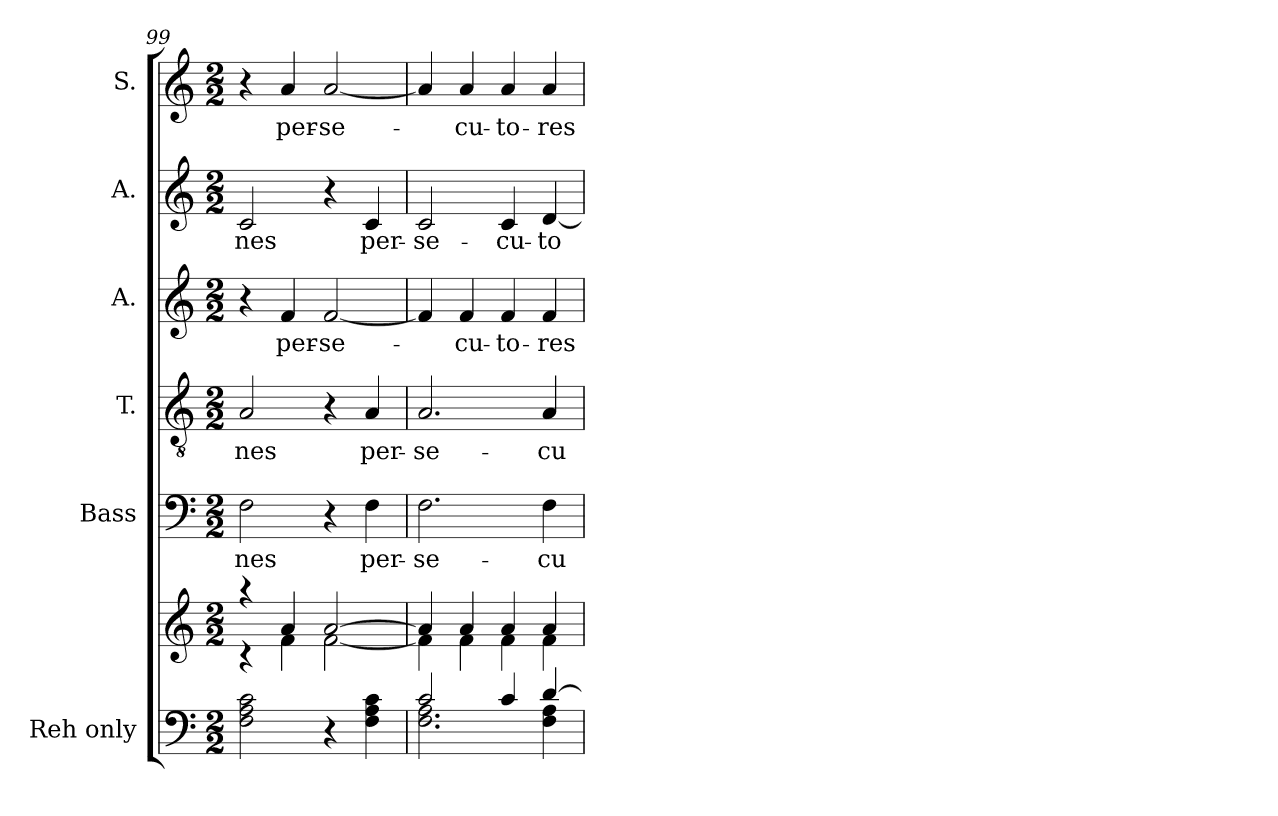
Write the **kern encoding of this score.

**kern	**kern	**kern	**text	**kern	**text	**kern	**text	**kern	**text	**kern	**text
*part6	*part6	*part5	*part5	*part4	*part4	*part3	*part3	*part2	*part2	*part1	*part1
*staff7	*staff6	*staff5	*staff5	*staff4	*staff4	*staff3	*staff3	*staff2	*staff2	*staff1	*staff1
*I"Reh only	*	*I"Bass	*	*I"T.	*	*I"A.	*	*I"A.	*	*I"S.	*
*	*	*I'B.	*	*	*	*	*	*	*	*	*
*clefF4	*clefG2	*clefF4	*	*clefGv2	*	*clefG2	*	*clefG2	*	*clefG2	*
*	*	*	*	*	*	*ITrd7c12	*	*ITrd7c12	*	*	*
*k[]	*k[]	*k[]	*	*k[]	*	*k[]	*	*k[]	*	*k[]	*
*C:	*C:	*C:	*	*C:	*	*C:	*	*C:	*	*C:	*
*M2/2	*M2/2	*M2/2	*	*M2/2	*	*M2/2	*	*M2/2	*	*M2/2	*
=99	=99	=99	=99	=99	=99	=99	=99	=99	=99	=99	=99
*	*^	*	*	*	*	*	*	*	*	*	*
!	!	!	!	!LO:LY:b	!	!LO:LY:b	!	!	!	!LO:LY:b	!	!
2F\ 2A\ 2c\	4raa	4rc	2F\	-nes	2A/	-nes	4r	.	2C/	-nes	4r	.
!	!	!	!	!	!	!	!	!LO:LY:b	!	!	!	!LO:LY:b
.	4a/	4f\	.	.	.	.	4F/	per-	.	.	4a/	per-
!	!	!	!	!	!	!	!	!LO:LY:b	!	!	!	!LO:LY:b
4r	[>2a/	[<2f\	4r	.	4r	.	[<2F/	-se-	4r	.	[<2a/	-se-
!	!	!	!	!LO:LY:b	!	!LO:LY:b	!	!	!	!LO:LY:b	!	!
4F\ 4A\ 4c\	.	.	4F\	per-	4A/	per-	.	.	4C/	per-	.	.
=100	=100	=100	=100	=100	=100	=100	=100	=100	=100	=100	=100	=100
*^	*	*	*	*	*	*	*	*	*	*	*	*
!	!	!	!	!	!LO:LY:b	!	!LO:LY:b	!	!	!	!LO:LY:b	!	!
2c/	2.F\ 2.A\	4a/]	4f\]	2.F\	-se-	2.A/	-se-	4F/]	.	2C/	-se-	4a/]	.
!	!	!	!	!	!	!	!	!	!LO:LY:b	!	!	!	!LO:LY:b
.	.	4a/	4f\	.	.	.	.	4F/	-cu-	.	.	4a/	-cu-
!	!	!	!	!	!	!	!	!	!LO:LY:b	!	!LO:LY:b	!	!LO:LY:b
4c/	.	4a/	4f\	.	.	.	.	4F/	-to-	4C/	-cu-	4a/	-to-
!	!	!	!	!	!LO:LY:b	!	!LO:LY:b	!	!LO:LY:b	!	!LO:LY:b	!	!LO:LY:b
[>4d/	4F\ 4A\	4a/	4f\	4F\	-cu-	4A/	-cu-	4F/	-res	[<4D/	-to-	4a/	-res
*v	*v	*	*	*	*	*	*	*	*	*	*	*	*
*	*v	*v	*	*	*	*	*	*	*	*	*	*
=	=	=	=	=	=	=	=	=	=	=	=
*-	*-	*-	*-	*-	*-	*-	*-	*-	*-	*-	*-
